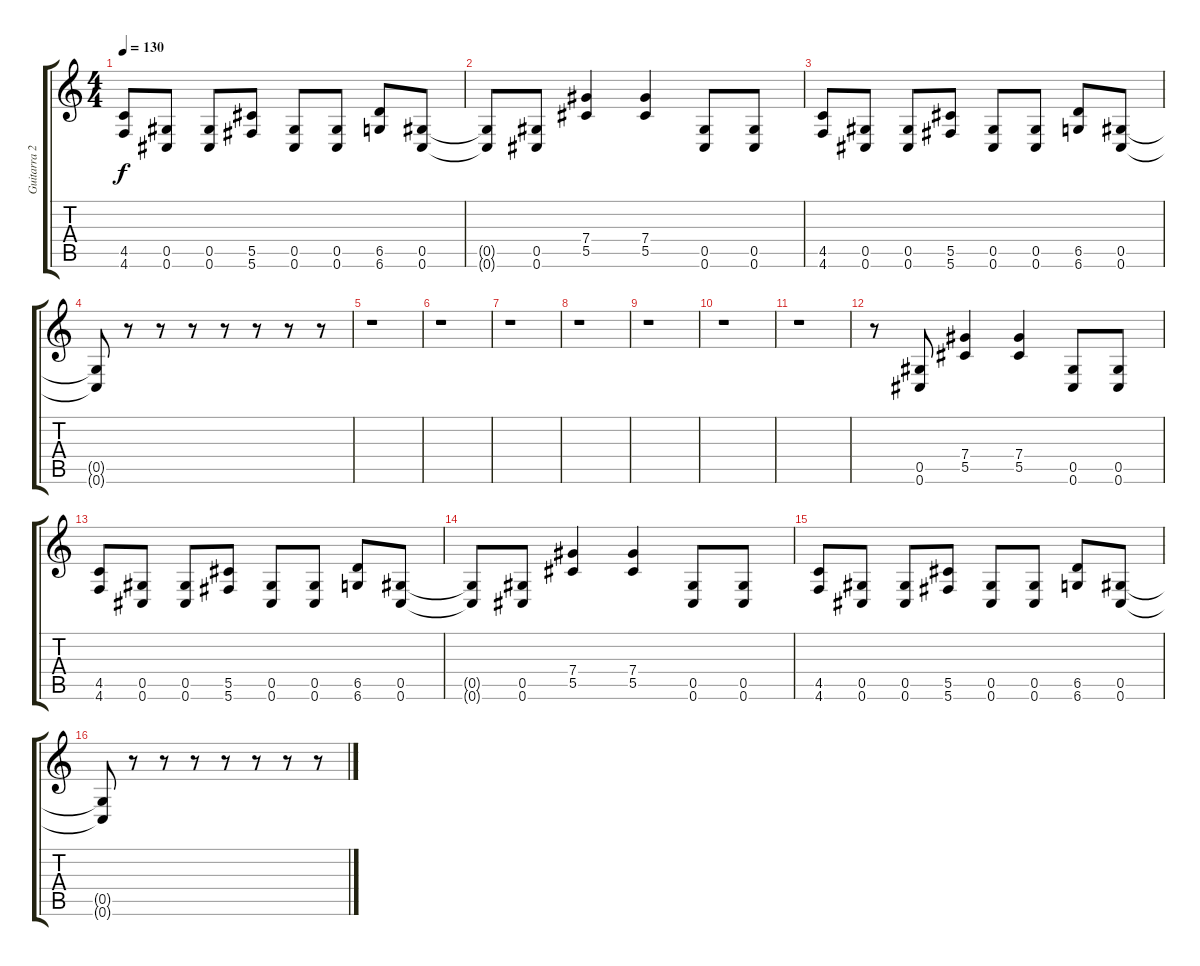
\track ("Guitarra 2" "Guitarra 2") {instrument distortionguitar}
\staff {score tabs}
\tuning (Eb4 Bb3 Gb3 Db3 Ab2 Db2) {hide}
\ts (4 4)
\tempo 130
\clef g2
\ks c
(4.5 4.6).8{dy f} (0.5 0.6).8 (0.5 0.6).8 (5.5 5.6).8 (0.5 0.6).8 (0.5 0.6).8 (6.5 6.6).8 (0.5 0.6).8 |
(0.5{t} 0.6{t}).8 (0.5 0.6).8 (7.4 5.5).4 (7.4 5.5).4 (0.5 0.6).8 (0.5 0.6).8 |
(4.5 4.6).8 (0.5 0.6).8 (0.5 0.6).8 (5.5 5.6).8 (0.5 0.6).8 (0.5 0.6).8 (6.5 6.6).8 (0.5 0.6).8 |
(0.5{t} 0.6{t}).8 r.8 r.8 r.8 r.8 r.8 r.8 r.8 |
r.1 |
r.1 |
r.1 |
r.1 |
r.1 |
r.1 |
r.1 |
r.8 (0.5 0.6).8 (7.4 5.5).4 (7.4 5.5).4 (0.5 0.6).8 (0.5 0.6).8 |
(4.5 4.6).8 (0.5 0.6).8 (0.5 0.6).8 (5.5 5.6).8 (0.5 0.6).8 (0.5 0.6).8 (6.5 6.6).8 (0.5 0.6).8 |
(0.5{t} 0.6{t}).8 (0.5 0.6).8 (7.4 5.5).4 (7.4 5.5).4 (0.5 0.6).8 (0.5 0.6).8 |
(4.5 4.6).8 (0.5 0.6).8 (0.5 0.6).8 (5.5 5.6).8 (0.5 0.6).8 (0.5 0.6).8 (6.5 6.6).8 (0.5 0.6).8 |
(0.5{t} 0.6{t}).8 r.8 r.8 r.8 r.8 r.8 r.8 r.8
